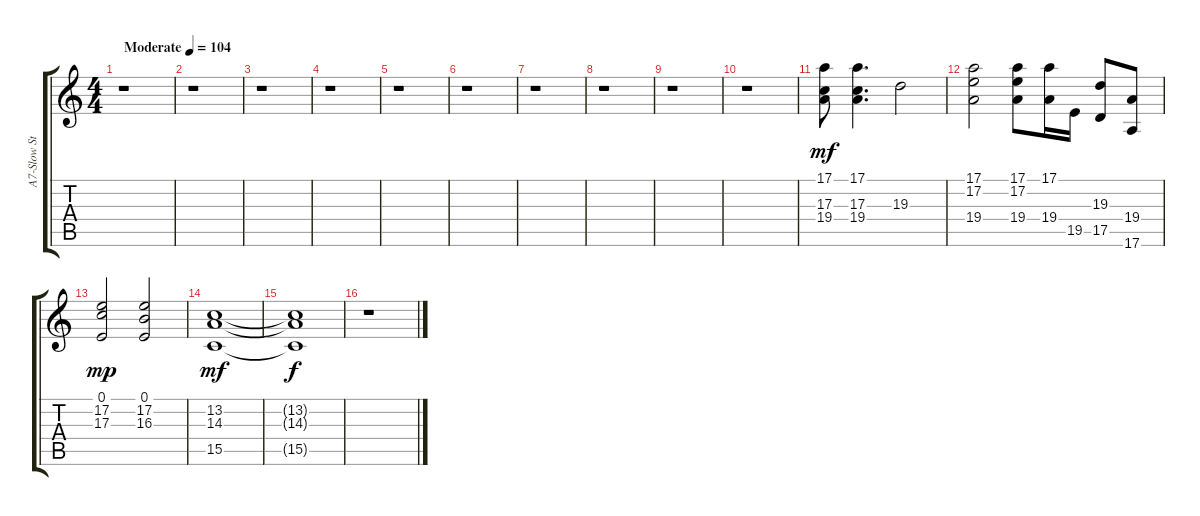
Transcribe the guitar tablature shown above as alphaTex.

\track ("A7-Slow Strings" "A7-Slow St") {instrument stringensemble2}
\staff {score tabs}
\tuning (E4 B3 G3 D3 A2 E2) {hide}
\ts (4 4)
\tempo (104 "Moderate")
\clef g2
\ks c
r.1{dy mf instrument stringensemble2} |
r.1 |
r.1 |
r.1 |
r.1 |
r.1 |
r.1 |
r.1 |
r.1 |
r.1 |
(17.1 17.3 19.4).8 (17.1 17.3 19.4).4{d} 19.3.2 |
(17.1 17.2 19.4).2 (17.1 17.2 19.4).8 (17.1 19.4).16 19.5.16 (19.3 17.5).8 (19.4 17.6).8 |
(0.1 17.2 17.3).2{dy mp} (0.1 17.2 16.3).2 |
(13.2 14.3 15.5).1{dy mf} |
(13.2{t} 14.3{t} 15.5{t}).1{dy f} |
r.1
